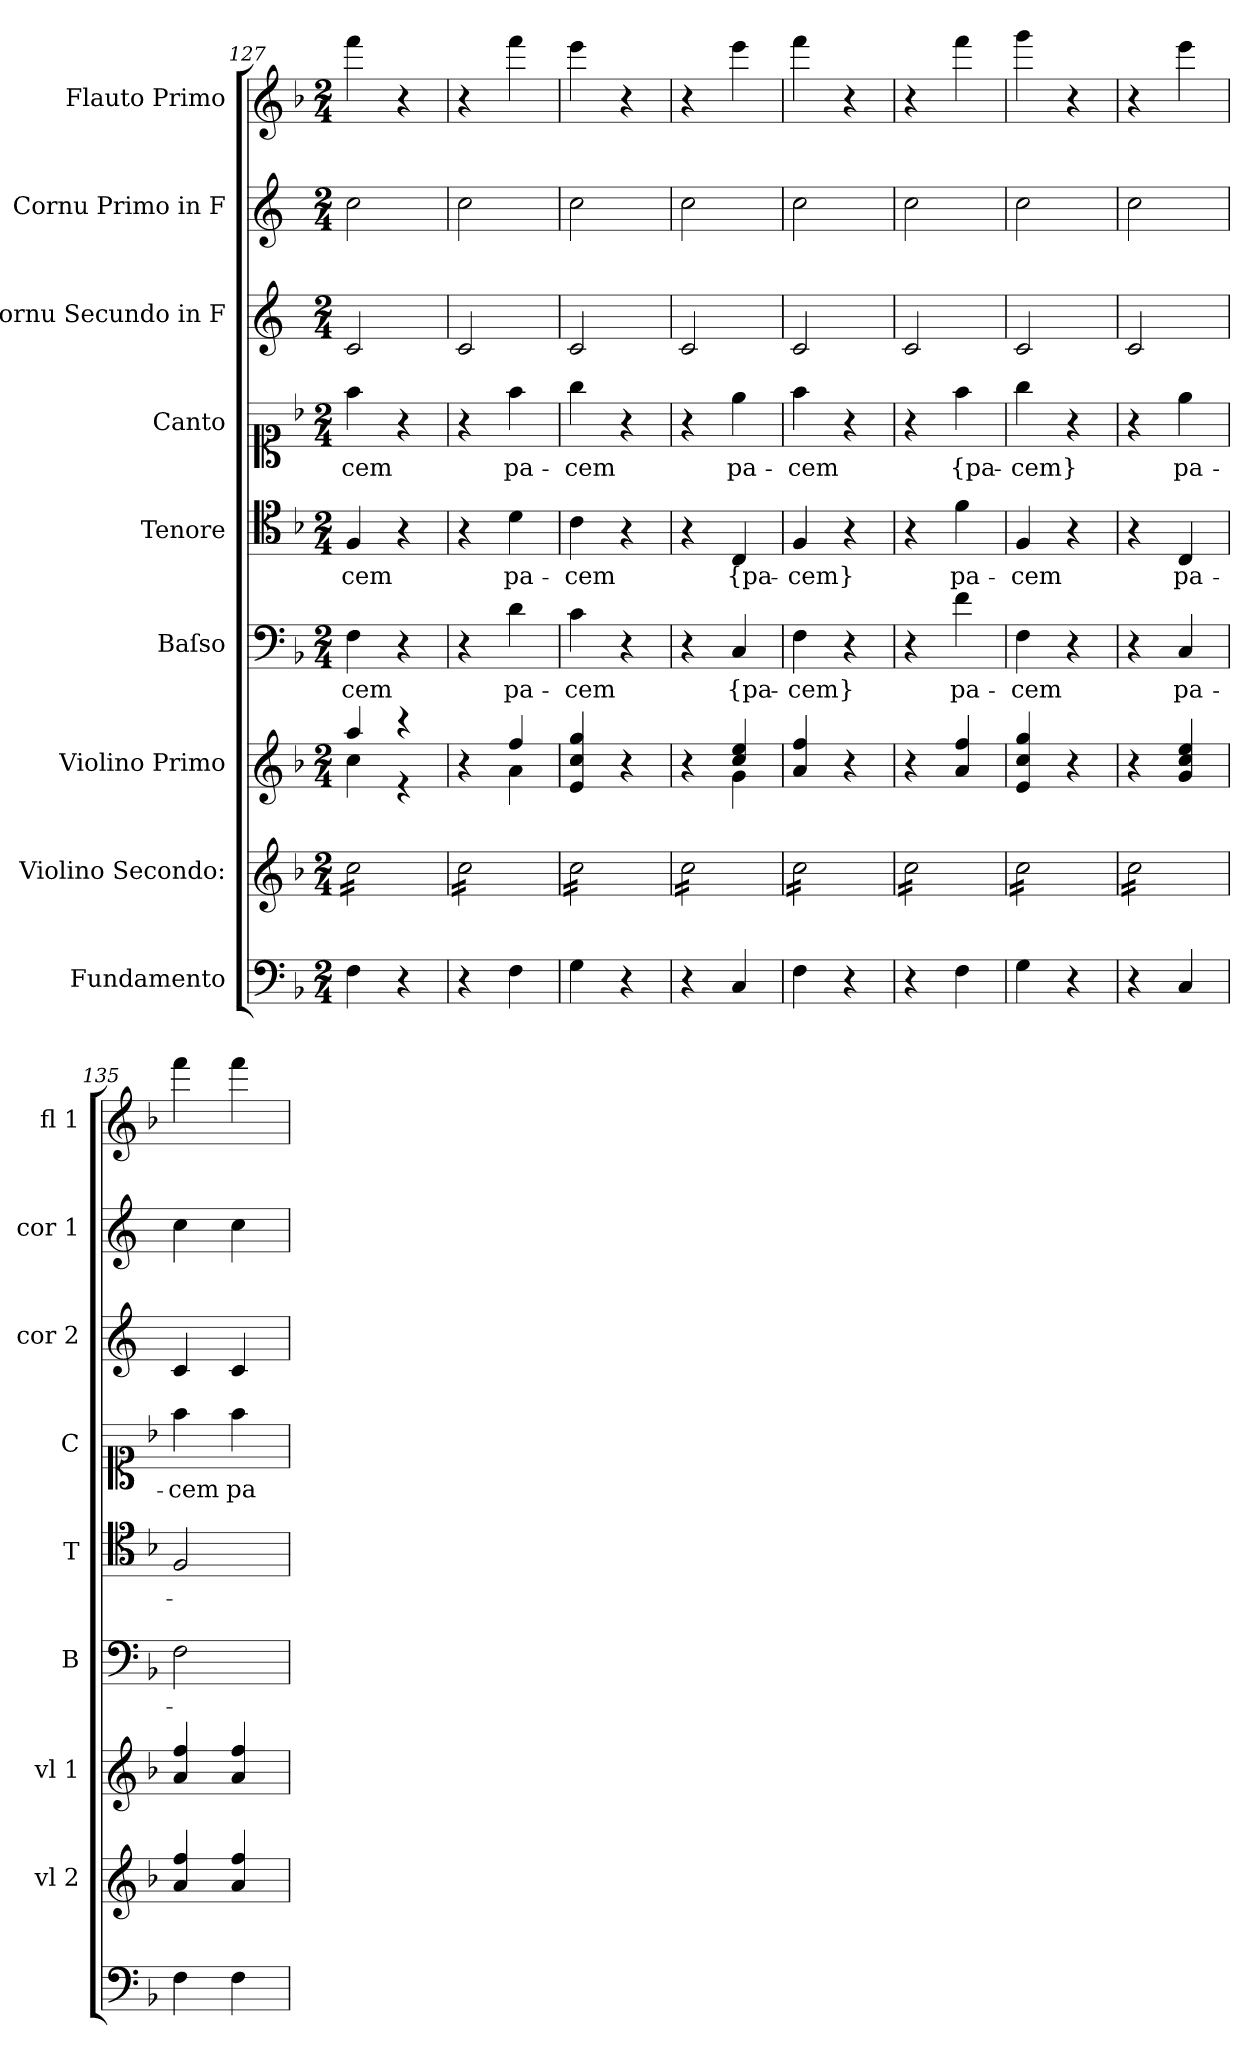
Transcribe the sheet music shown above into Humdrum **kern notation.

**kern	**kern	**kern	**kern	**text	**kern	**text	**kern	**text	**kern	**kern	**kern
*part9	*part8	*part7	*part6	*part6	*part5	*part5	*part4	*part4	*part3	*part2	*part1
*staff9	*staff8	*staff7	*staff6	*staff6	*staff5	*staff5	*staff4	*staff4	*staff3	*staff2	*staff1
*I"Fundamento	*I"Violino Secondo:	*I"Violino Primo	*I"Baſso	*	*I"Tenore	*	*I"Canto	*	*I"Cornu Secundo in F	*I"Cornu Primo in F	*I"Flauto Primo
*	*I'vl 2	*I'vl 1	*I'B	*	*I'T	*	*I'C	*	*I'cor 2	*I'cor 1	*I'fl 1
*clefF4	*clefG2	*clefG2	*clefF4	*	*clefC4	*	*clefC1	*	*clefG2	*clefG2	*clefG2
*	*	*	*	*	*	*	*	*	*ITrd4c7	*ITrd4c7	*
*k[b-]	*k[b-]	*k[b-]	*k[b-]	*	*k[b-]	*	*k[b-]	*	*k[b-]	*k[b-]	*k[b-]
*F:	*F:	*F:	*F:	*	*F:	*	*F:	*	*F:	*F:	*F:
*M2/4	*M2/4	*M2/4	*M2/4	*	*M2/4	*	*M2/4	*	*M2/4	*M2/4	*M2/4
=127	=127	=127	=127	=127	=127	=127	=127	=127	=127	=127	=127
*	*	*^	*	*	*	*	*	*	*	*	*
*	*tremolo	*	*	*	*	*	*	*	*	*	*	*
4F\	16cc\LL	4aa/	4cc\	4F\	-cem	4F/	-cem	4ff\	-cem	2F/	2f\	4fff\
.	16cc\	.	.	.	.	.	.	.	.	.	.	.
.	16cc\	.	.	.	.	.	.	.	.	.	.	.
.	16cc\	.	.	.	.	.	.	.	.	.	.	.
4r	16cc\	4r	4r	4r	.	4r	.	4r	.	.	.	4r
.	16cc\	.	.	.	.	.	.	.	.	.	.	.
.	16cc\	.	.	.	.	.	.	.	.	.	.	.
.	16cc\JJ	.	.	.	.	.	.	.	.	.	.	.
=128	=128	=128	=128	=128	=128	=128	=128	=128	=128	=128	=128	=128
4r	16cc\LL	4r	4ryy	4r	.	4r	.	4r	.	2F/	2f\	4r
.	16cc\	.	.	.	.	.	.	.	.	.	.	.
.	16cc\	.	.	.	.	.	.	.	.	.	.	.
.	16cc\	.	.	.	.	.	.	.	.	.	.	.
4F\	16cc\	4ff/	4a\	4d\	pa-	4d\	pa-	4ff\	pa-	.	.	4fff\
.	16cc\	.	.	.	.	.	.	.	.	.	.	.
.	16cc\	.	.	.	.	.	.	.	.	.	.	.
.	16cc\JJ	.	.	.	.	.	.	.	.	.	.	.
*	*	*v	*v	*	*	*	*	*	*	*	*	*
=129	=129	=129	=129	=129	=129	=129	=129	=129	=129	=129	=129
4G\	16cc\LL	4e/ 4cc/ 4gg/	4c\	-cem	4c\	-cem	4gg\	-cem	2F/	2f\	4eee\
.	16cc\	.	.	.	.	.	.	.	.	.	.
.	16cc\	.	.	.	.	.	.	.	.	.	.
.	16cc\	.	.	.	.	.	.	.	.	.	.
4r	16cc\	4r	4r	.	4r	.	4r	.	.	.	4r
.	16cc\	.	.	.	.	.	.	.	.	.	.
.	16cc\	.	.	.	.	.	.	.	.	.	.
.	16cc\JJ	.	.	.	.	.	.	.	.	.	.
=130	=130	=130	=130	=130	=130	=130	=130	=130	=130	=130	=130
*	*	*^	*	*	*	*	*	*	*	*	*
4r	16cc\LL	4r	4ryy	4r	.	4r	.	4r	.	2F/	2f\	4r
.	16cc\	.	.	.	.	.	.	.	.	.	.	.
.	16cc\	.	.	.	.	.	.	.	.	.	.	.
.	16cc\	.	.	.	.	.	.	.	.	.	.	.
4C/	16cc\	4cc/ 4ee/	4g\	4C/	{pa-	4C/	{pa-	4ee\	pa-	.	.	4eee\
.	16cc\	.	.	.	.	.	.	.	.	.	.	.
.	16cc\	.	.	.	.	.	.	.	.	.	.	.
.	16cc\JJ	.	.	.	.	.	.	.	.	.	.	.
*	*	*v	*v	*	*	*	*	*	*	*	*	*
=131	=131	=131	=131	=131	=131	=131	=131	=131	=131	=131	=131
4F\	16cc\LL	4a/ 4ff/	4F\	-cem}	4F/	-cem}	4ff\	-cem	2F/	2f\	4fff\
.	16cc\	.	.	.	.	.	.	.	.	.	.
.	16cc\	.	.	.	.	.	.	.	.	.	.
.	16cc\	.	.	.	.	.	.	.	.	.	.
4r	16cc\	4r	4r	.	4r	.	4r	.	.	.	4r
.	16cc\	.	.	.	.	.	.	.	.	.	.
.	16cc\	.	.	.	.	.	.	.	.	.	.
.	16cc\JJ	.	.	.	.	.	.	.	.	.	.
=132	=132	=132	=132	=132	=132	=132	=132	=132	=132	=132	=132
4r	16cc\LL	4r	4r	.	4r	.	4r	.	2F/	2f\	4r
.	16cc\	.	.	.	.	.	.	.	.	.	.
.	16cc\	.	.	.	.	.	.	.	.	.	.
.	16cc\	.	.	.	.	.	.	.	.	.	.
4F\	16cc\	4a/ 4ff/	4f\	pa-	4f\	pa-	4ff\	{pa-	.	.	4fff\
.	16cc\	.	.	.	.	.	.	.	.	.	.
.	16cc\	.	.	.	.	.	.	.	.	.	.
.	16cc\JJ	.	.	.	.	.	.	.	.	.	.
=133	=133	=133	=133	=133	=133	=133	=133	=133	=133	=133	=133
4G\	16cc\LL	4e/ 4cc/ 4gg/	4F\	-cem	4F/	-cem	4gg\	-cem}	2F/	2f\	4ggg\
.	16cc\	.	.	.	.	.	.	.	.	.	.
.	16cc\	.	.	.	.	.	.	.	.	.	.
.	16cc\	.	.	.	.	.	.	.	.	.	.
4r	16cc\	4r	4r	.	4r	.	4r	.	.	.	4r
.	16cc\	.	.	.	.	.	.	.	.	.	.
.	16cc\	.	.	.	.	.	.	.	.	.	.
.	16cc\JJ	.	.	.	.	.	.	.	.	.	.
=134	=134	=134	=134	=134	=134	=134	=134	=134	=134	=134	=134
4r	16cc\LL	4r	4r	.	4r	.	4r	.	2F/	2f\	4r
.	16cc\	.	.	.	.	.	.	.	.	.	.
.	16cc\	.	.	.	.	.	.	.	.	.	.
.	16cc\	.	.	.	.	.	.	.	.	.	.
4C/	16cc\	4g/ 4cc/ 4ee/	4C/	pa-	4C/	pa-	4ee\	pa-	.	.	4eee\
.	16cc\	.	.	.	.	.	.	.	.	.	.
.	16cc\	.	.	.	.	.	.	.	.	.	.
.	16cc\JJ	.	.	.	.	.	.	.	.	.	.
*	*Xtremolo	*	*	*	*	*	*	*	*	*	*
=135	=135	=135	=135	=135	=135	=135	=135	=135	=135	=135	=135
4F\	4a/ 4ff/	4a/ 4ff/	2F\	.	2F/	.	4ff\	-cem	4F/	4f\	4fff\
4F\	4a/ 4ff/	4a/ 4ff/	.	.	.	.	4ff\	pa-	4F/	4f\	4fff\
=	=	=	=	=	=	=	=	=	=	=	=
*-	*-	*-	*-	*-	*-	*-	*-	*-	*-	*-	*-
